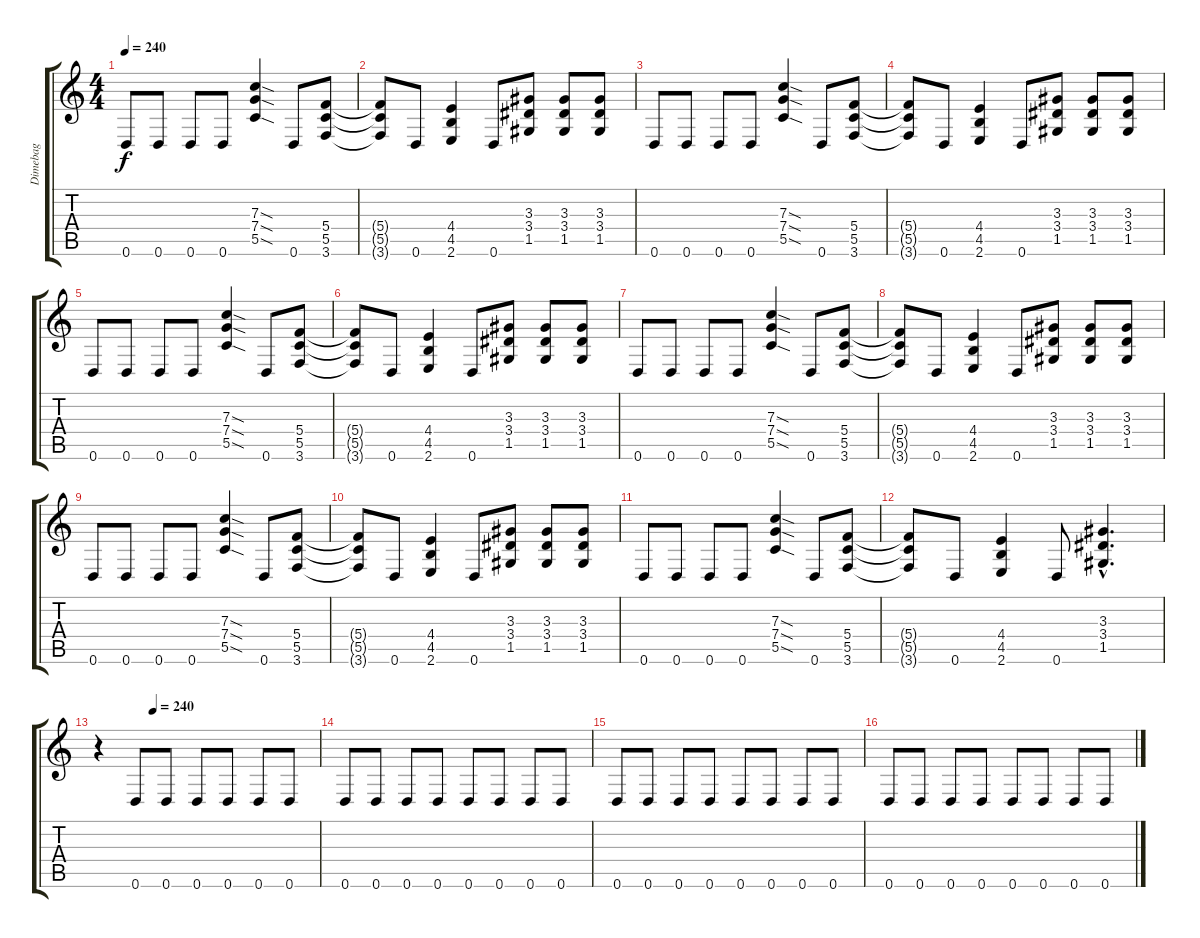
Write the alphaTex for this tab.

\track ("Dimebag" "Dimebag") {instrument distortionguitar}
\staff {score tabs}
\tuning (D4 A3 F3 C3 G2 D2) {hide}
\ts (4 4)
\tempo 240
\clef g2
\ks c
0.6.8{dy f} 0.6.8 0.6.8 0.6.8 (7.3{sod} 7.4{sod} 5.5{sod}).4 0.6.8 (5.4 5.5 3.6).8 |
(5.4{t} 5.5{t} 3.6{t}).8 0.6.8 (4.4 4.5 2.6).4 0.6.8 (3.3 3.4 1.5).8 (3.3 3.4 1.5).8 (3.3 3.4 1.5).8 |
0.6.8 0.6.8 0.6.8 0.6.8 (7.3{sod} 7.4{sod} 5.5{sod}).4 0.6.8 (5.4 5.5 3.6).8 |
(5.4{t} 5.5{t} 3.6{t}).8 0.6.8 (4.4 4.5 2.6).4 0.6.8 (3.3 3.4 1.5).8 (3.3 3.4 1.5).8 (3.3 3.4 1.5).8 |
0.6.8 0.6.8 0.6.8 0.6.8 (7.3{sod} 7.4{sod} 5.5{sod}).4 0.6.8 (5.4 5.5 3.6).8 |
(5.4{t} 5.5{t} 3.6{t}).8 0.6.8 (4.4 4.5 2.6).4 0.6.8 (3.3 3.4 1.5).8 (3.3 3.4 1.5).8 (3.3 3.4 1.5).8 |
0.6.8 0.6.8 0.6.8 0.6.8 (7.3{sod} 7.4{sod} 5.5{sod}).4 0.6.8 (5.4 5.5 3.6).8 |
(5.4{t} 5.5{t} 3.6{t}).8 0.6.8 (4.4 4.5 2.6).4 0.6.8 (3.3 3.4 1.5).8 (3.3 3.4 1.5).8 (3.3 3.4 1.5).8 |
0.6.8 0.6.8 0.6.8 0.6.8 (7.3{sod} 7.4{sod} 5.5{sod}).4 0.6.8 (5.4 5.5 3.6).8 |
(5.4{t} 5.5{t} 3.6{t}).8 0.6.8 (4.4 4.5 2.6).4 0.6.8 (3.3 3.4 1.5).8 (3.3 3.4 1.5).8 (3.3 3.4 1.5).8 |
0.6.8 0.6.8 0.6.8 0.6.8 (7.3{sod} 7.4{sod} 5.5{sod}).4 0.6.8 (5.4 5.5 3.6).8 |
(5.4{t} 5.5{t} 3.6{t}).8 0.6.8 (4.4 4.5 2.6).4 0.6.8 (3.3{hac} 3.4{hac} 1.5{hac}).4{d} |
\tempo (240 0.25)
r.4 0.6.8 0.6.8 0.6.8 0.6.8 0.6.8 0.6.8 |
0.6.8 0.6.8 0.6.8 0.6.8 0.6.8 0.6.8 0.6.8 0.6.8 |
0.6.8 0.6.8 0.6.8 0.6.8 0.6.8 0.6.8 0.6.8 0.6.8 |
0.6.8 0.6.8 0.6.8 0.6.8 0.6.8 0.6.8 0.6.8 0.6.8
